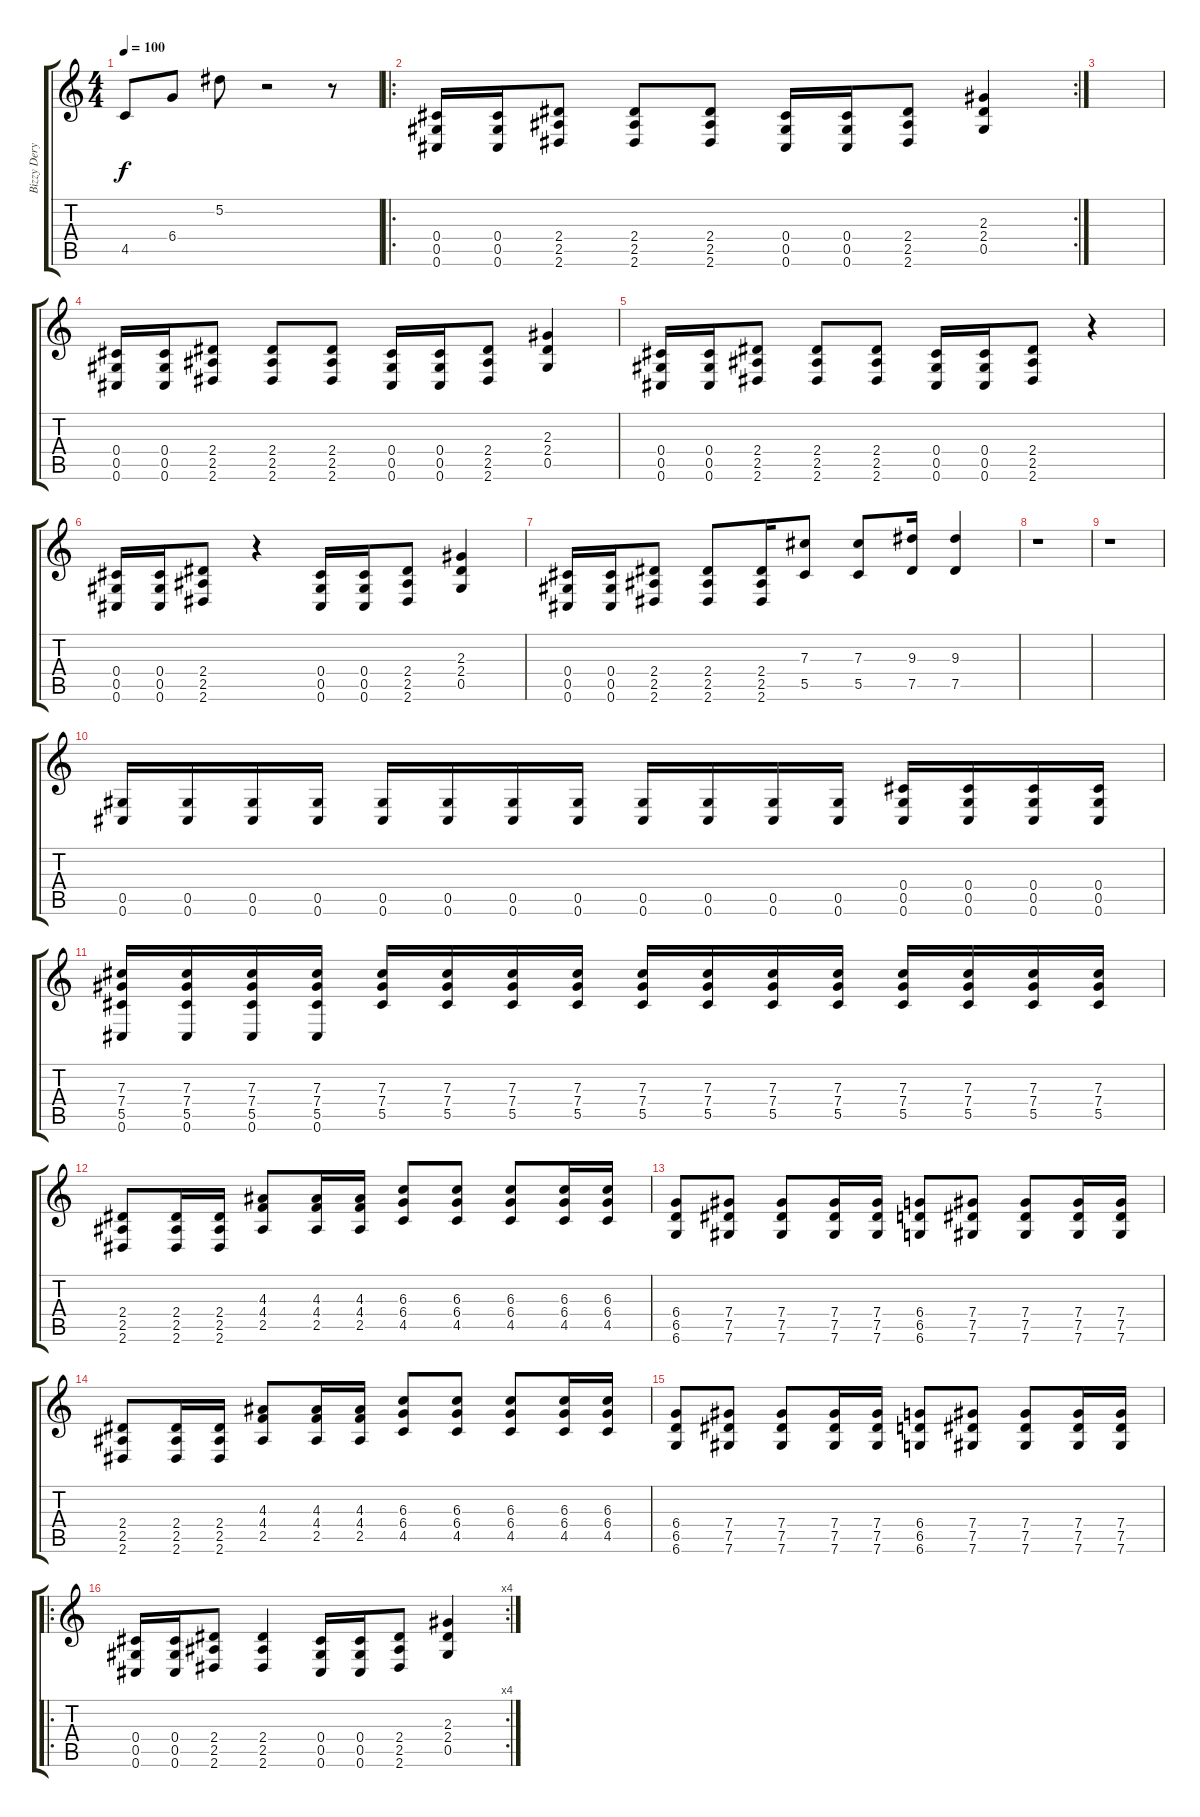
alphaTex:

\track ("Bizzy Deryck" "Bizzy Dery") {instrument overdrivenguitar}
\staff {score tabs}
\tuning (Eb4 Bb3 Gb3 Db3 Ab2 Db2) {hide}
\ts (4 4)
\tempo 100
\clef g2
\ks c
4.5.8{dy f} 6.4.8 5.2.8 r.2 r.8 |
\ro
\rc 2
(0.4 0.5 0.6).16{instrument overdrivenguitar} (0.4 0.5 0.6).16 (2.4 2.5 2.6).8 (2.4 2.5 2.6).8 (2.4 2.5 2.6).8 (0.4 0.5 0.6).16 (0.4 0.5 0.6).16 (2.4 2.5 2.6).8 (2.3 2.4 0.5).4 |
|
(0.4 0.5 0.6).16 (0.4 0.5 0.6).16 (2.4 2.5 2.6).8 (2.4 2.5 2.6).8 (2.4 2.5 2.6).8 (0.4 0.5 0.6).16 (0.4 0.5 0.6).16 (2.4 2.5 2.6).8 (2.3 2.4 0.5).4 |
(0.4 0.5 0.6).16 (0.4 0.5 0.6).16 (2.4 2.5 2.6).8 (2.4 2.5 2.6).8 (2.4 2.5 2.6).8 (0.4 0.5 0.6).16 (0.4 0.5 0.6).16 (2.4 2.5 2.6).8 r.4 |
(0.4 0.5 0.6).16 (0.4 0.5 0.6).16 (2.4 2.5 2.6).8 r.4 (0.4 0.5 0.6).16 (0.4 0.5 0.6).16 (2.4 2.5 2.6).8 (2.3 2.4 0.5).4 |
(0.4 0.5 0.6).16 (0.4 0.5 0.6).16 (2.4 2.5 2.6).8 (2.4 2.5 2.6).8 (2.4 2.5 2.6).16 (7.3 5.5).8 (7.3 5.5).8 (9.3 7.5).16 (9.3 7.5).4 |
r.1 |
r.1 |
(0.5 0.6).16 (0.5 0.6).16 (0.5 0.6).16 (0.5 0.6).16 (0.5 0.6).16 (0.5 0.6).16 (0.5 0.6).16 (0.5 0.6).16 (0.5 0.6).16 (0.5 0.6).16 (0.5 0.6).16 (0.5 0.6).16 (0.4 0.5 0.6).16 (0.4 0.5 0.6).16 (0.4 0.5 0.6).16 (0.4 0.5 0.6).16 |
(7.3 7.4 5.5 0.6).16 (7.3 7.4 5.5 0.6).16 (7.3 7.4 5.5 0.6).16 (7.3 7.4 5.5 0.6).16 (7.3 7.4 5.5).16 (7.3 7.4 5.5).16 (7.3 7.4 5.5).16 (7.3 7.4 5.5).16 (7.3 7.4 5.5).16 (7.3 7.4 5.5).16 (7.3 7.4 5.5).16 (7.3 7.4 5.5).16 (7.3 7.4 5.5).16 (7.3 7.4 5.5).16 (7.3 7.4 5.5).16 (7.3 7.4 5.5).16 |
(2.4 2.5 2.6).8 (2.4 2.5 2.6).16 (2.4 2.5 2.6).16 (4.3 4.4 2.5).8 (4.3 4.4 2.5).16 (4.3 4.4 2.5).16 (6.3 6.4 4.5).8 (6.3 6.4 4.5).8 (6.3 6.4 4.5).8 (6.3 6.4 4.5).16 (6.3 6.4 4.5).16 |
(6.4 6.5 6.6).8 (7.4 7.5 7.6).8 (7.4 7.5 7.6).8 (7.4 7.5 7.6).16 (7.4 7.5 7.6).16 (6.4 6.5 6.6).8 (7.4 7.5 7.6).8 (7.4 7.5 7.6).8 (7.4 7.5 7.6).16 (7.4 7.5 7.6).16 |
(2.4 2.5 2.6).8 (2.4 2.5 2.6).16 (2.4 2.5 2.6).16 (4.3 4.4 2.5).8 (4.3 4.4 2.5).16 (4.3 4.4 2.5).16 (6.3 6.4 4.5).8 (6.3 6.4 4.5).8 (6.3 6.4 4.5).8 (6.3 6.4 4.5).16 (6.3 6.4 4.5).16 |
(6.4 6.5 6.6).8 (7.4 7.5 7.6).8 (7.4 7.5 7.6).8 (7.4 7.5 7.6).16 (7.4 7.5 7.6).16 (6.4 6.5 6.6).8 (7.4 7.5 7.6).8 (7.4 7.5 7.6).8 (7.4 7.5 7.6).16 (7.4 7.5 7.6).16 |
\ro
\rc 4
(0.4 0.5 0.6).16 (0.4 0.5 0.6).16 (2.4 2.5 2.6).8 (2.4 2.5 2.6).4 (0.4 0.5 0.6).16 (0.4 0.5 0.6).16 (2.4 2.5 2.6).8 (2.3 2.4 0.5).4
